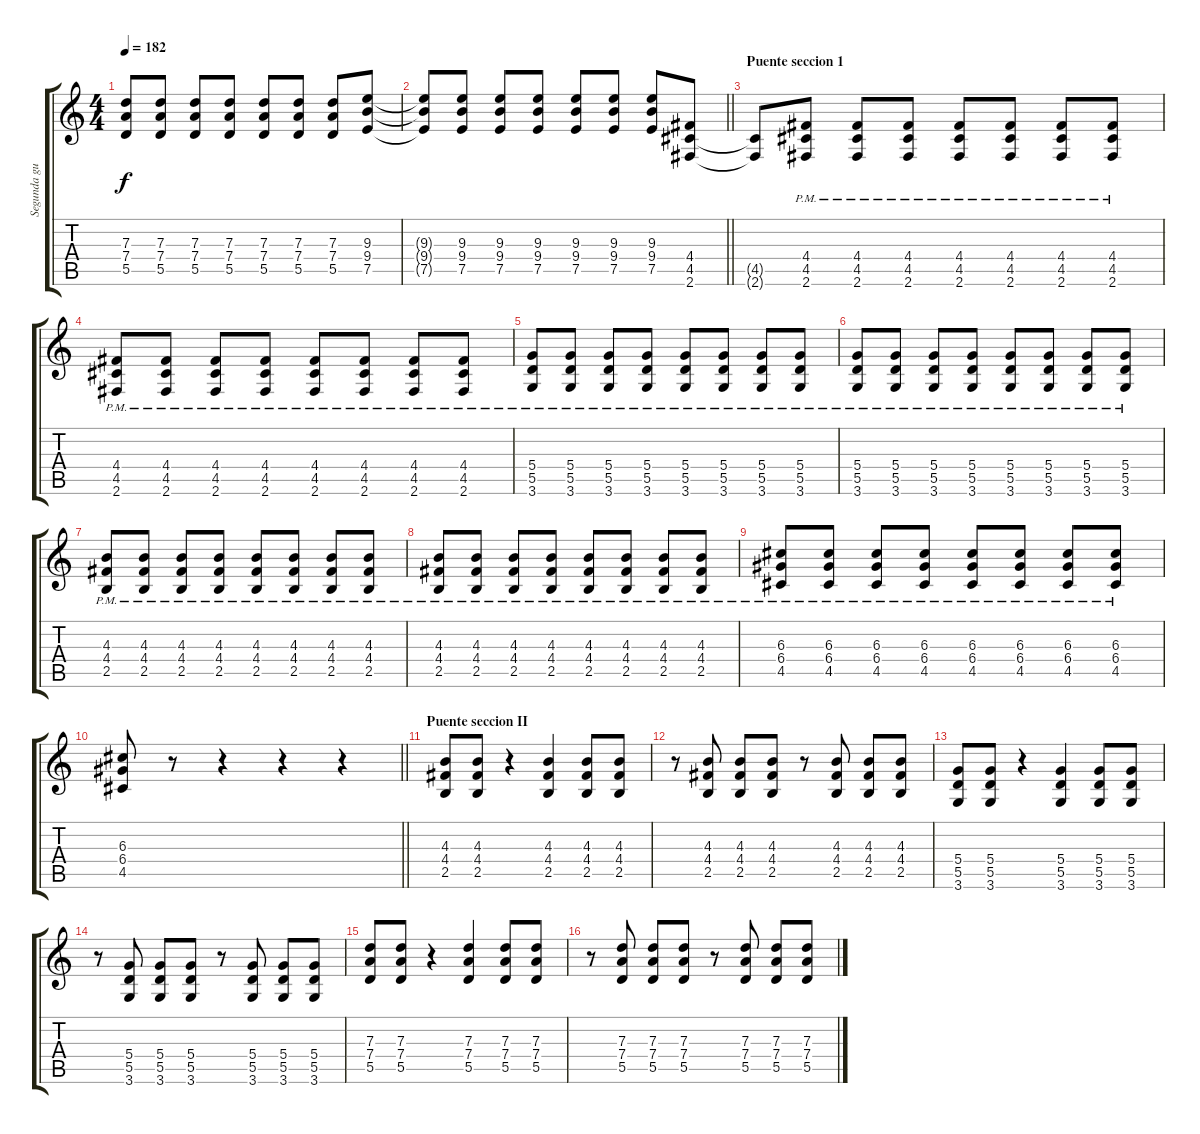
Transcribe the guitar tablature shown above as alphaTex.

\track ("Segunda guitarra" "Segunda gu") {instrument overdrivenguitar}
\staff {score tabs}
\tuning (E4 B3 G3 D3 A2 E2) {hide}
\ts (4 4)
\tempo 182
\clef g2
\ks c
(7.3{t} 7.4{t} 5.5{t}).8{dy f} (7.3 7.4 5.5).8 (7.3 7.4 5.5).8 (7.3 7.4 5.5).8 (7.3 7.4 5.5).8 (7.3 7.4 5.5).8 (7.3 7.4 5.5).8 (9.3 9.4 7.5).8 |
\barLineRight lightlight
(9.3{t} 9.4{t} 7.5{t}).8 (9.3 9.4 7.5).8 (9.3 9.4 7.5).8 (9.3 9.4 7.5).8 (9.3 9.4 7.5).8 (9.3 9.4 7.5).8 (9.3 9.4 7.5).8 (4.4 4.5 2.6).8 |
\section ("" "Puente seccion 1")
(4.5{t} 2.6{t}).8{volume 9} (4.4{pm} 4.5{pm} 2.6).8 (4.4{pm} 4.5{pm} 2.6).8 (4.4{pm} 4.5{pm} 2.6).8 (4.4{pm} 4.5{pm} 2.6).8 (4.4{pm} 4.5{pm} 2.6).8 (4.4{pm} 4.5{pm} 2.6).8 (4.4{pm} 4.5{pm} 2.6).8 |
(4.4{pm} 4.5{pm} 2.6).8 (4.4{pm} 4.5{pm} 2.6).8 (4.4{pm} 4.5{pm} 2.6).8 (4.4{pm} 4.5{pm} 2.6).8 (4.4{pm} 4.5{pm} 2.6).8 (4.4{pm} 4.5{pm} 2.6).8 (4.4{pm} 4.5{pm} 2.6).8 (4.4{pm} 4.5{pm} 2.6).8 |
(5.4{pm} 5.5{pm} 3.6).8 (5.4{pm} 5.5{pm} 3.6).8 (5.4{pm} 5.5{pm} 3.6).8 (5.4{pm} 5.5{pm} 3.6).8 (5.4{pm} 5.5{pm} 3.6).8 (5.4{pm} 5.5{pm} 3.6).8 (5.4{pm} 5.5{pm} 3.6).8 (5.4{pm} 5.5{pm} 3.6).8 |
(5.4{pm} 5.5{pm} 3.6).8 (5.4{pm} 5.5{pm} 3.6).8 (5.4{pm} 5.5{pm} 3.6).8 (5.4{pm} 5.5{pm} 3.6).8 (5.4{pm} 5.5{pm} 3.6).8 (5.4{pm} 5.5{pm} 3.6).8 (5.4{pm} 5.5{pm} 3.6).8 (5.4{pm} 5.5{pm} 3.6).8 |
(4.3 4.4{pm} 2.5{pm}).8 (4.3 4.4{pm} 2.5{pm}).8 (4.3 4.4{pm} 2.5{pm}).8 (4.3 4.4{pm} 2.5{pm}).8 (4.3 4.4{pm} 2.5{pm}).8 (4.3 4.4{pm} 2.5{pm}).8 (4.3 4.4{pm} 2.5{pm}).8 (4.3 4.4{pm} 2.5{pm}).8 |
(4.3 4.4{pm} 2.5{pm}).8 (4.3 4.4{pm} 2.5{pm}).8 (4.3 4.4{pm} 2.5{pm}).8 (4.3 4.4{pm} 2.5{pm}).8 (4.3 4.4{pm} 2.5{pm}).8 (4.3 4.4{pm} 2.5{pm}).8 (4.3 4.4{pm} 2.5{pm}).8 (4.3 4.4{pm} 2.5{pm}).8 |
(6.3{pm} 6.4{pm} 4.5{pm}).8 (6.3{pm} 6.4{pm} 4.5{pm}).8 (6.3{pm} 6.4{pm} 4.5{pm}).8 (6.3{pm} 6.4{pm} 4.5{pm}).8 (6.3{pm} 6.4{pm} 4.5{pm}).8 (6.3{pm} 6.4{pm} 4.5{pm}).8 (6.3{pm} 6.4{pm} 4.5{pm}).8 (6.3{pm} 6.4{pm} 4.5{pm}).8 |
\barLineRight lightlight
(6.3 6.4 4.5).8 r.8 r.4 r.4 r.4 |
\section ("" "Puente seccion II")
(4.3 4.4 2.5).8{volume 14} (4.3 4.4 2.5).8 r.4 (4.3 4.4 2.5).4 (4.3 4.4 2.5).8 (4.3 4.4 2.5).8 |
r.8 (4.3 4.4 2.5).8 (4.3 4.4 2.5).8 (4.3 4.4 2.5).8 r.8 (4.3 4.4 2.5).8 (4.3 4.4 2.5).8 (4.3 4.4 2.5).8 |
(5.4 5.5 3.6).8 (5.4 5.5 3.6).8 r.4 (5.4 5.5 3.6).4 (5.4 5.5 3.6).8 (5.4 5.5 3.6).8 |
r.8 (5.4 5.5 3.6).8 (5.4 5.5 3.6).8 (5.4 5.5 3.6).8 r.8 (5.4 5.5 3.6).8 (5.4 5.5 3.6).8 (5.4 5.5 3.6).8 |
(7.3 7.4 5.5).8 (7.3 7.4 5.5).8 r.4 (7.3 7.4 5.5).4 (7.3 7.4 5.5).8 (7.3 7.4 5.5).8 |
r.8 (7.3 7.4 5.5).8 (7.3 7.4 5.5).8 (7.3 7.4 5.5).8 r.8 (7.3 7.4 5.5).8 (7.3 7.4 5.5).8 (7.3 7.4 5.5).8
